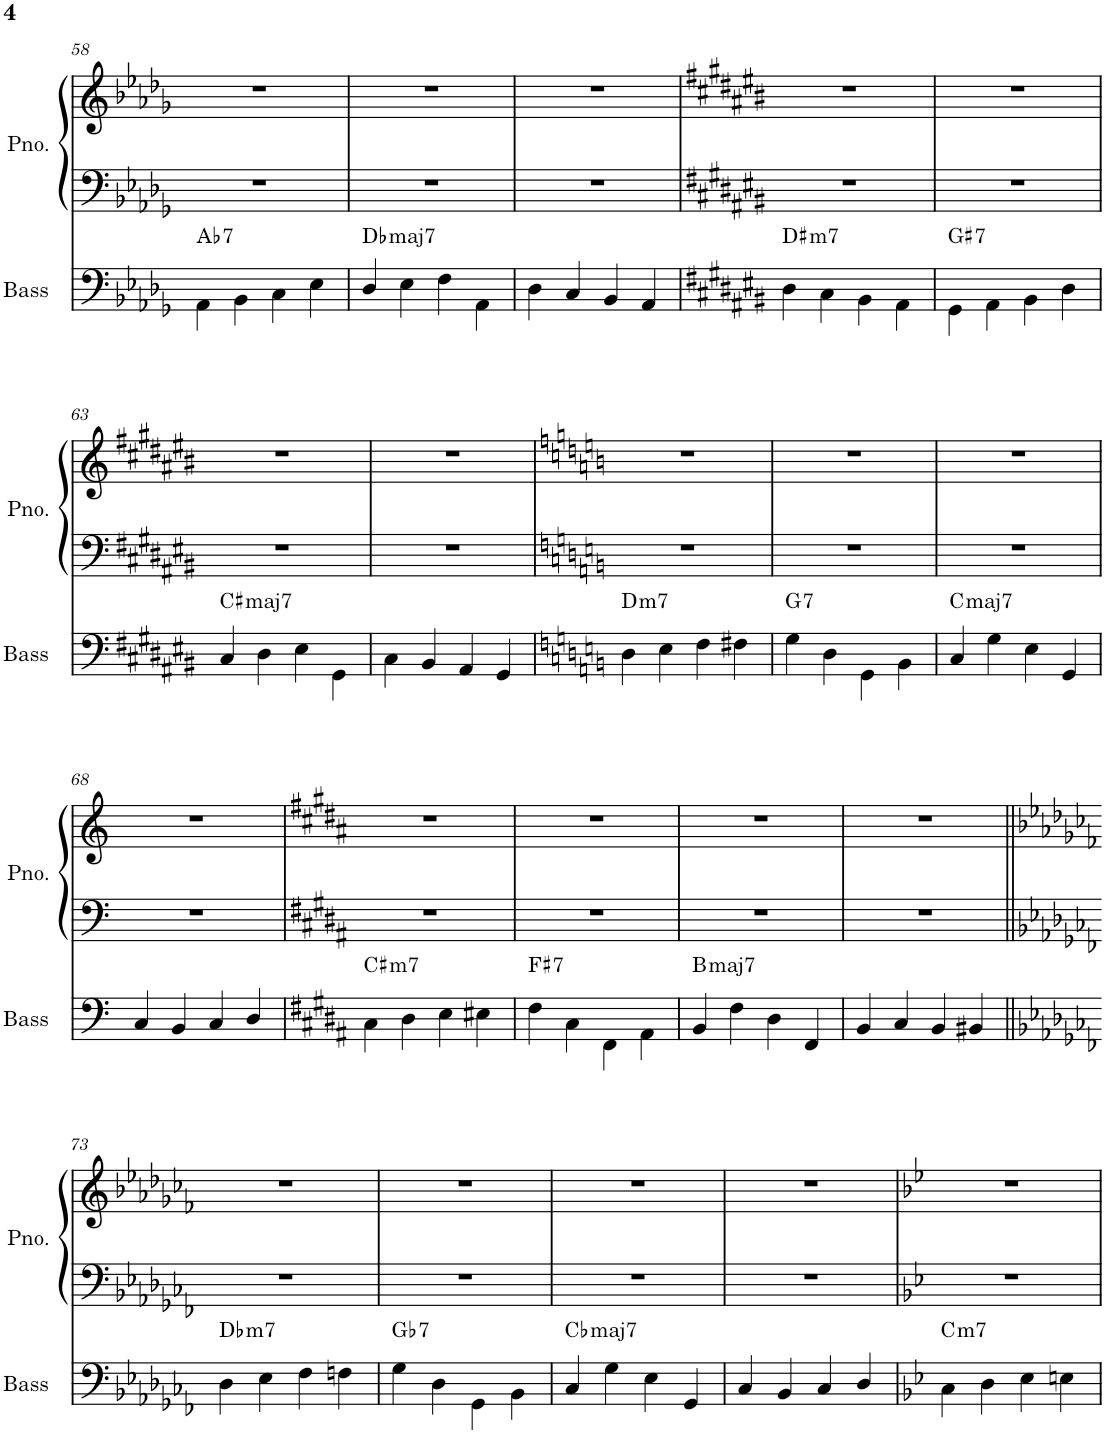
**kern	**harte	**kern	**kern
*part2	*part2	*part1	*part1
*staff3	*	*staff2	*staff1
*I"Acoustic Bass	*	*I"Piano	*
*I'Bass	*	*I'Pno.	*
!!LO:PB:g=z
*clefF4	*	*clefF4	*clefG2
*Trd7c12	*	*	*
*k[b-e-a-d-g-]	*	*k[b-e-a-d-g-]	*k[b-e-a-d-g-]
*M4/4	*	*M4/4	*M4/4
=58	=58	=58	=58
!	!LO:H:kt=7	!	!
4AA-\	Ab:7	1r	1r
4BB-\	.	.	.
4C\	.	.	.
4E-\	.	.	.
=59	=59	=59	=59
!	!LO:H:kt=maj7	!	!
4D-/	Db:maj7	1r	1r
4E-\	.	.	.
4F\	.	.	.
4AA-\	.	.	.
=60	=60	=60	=60
4D-\	.	1r	1r
4C/	.	.	.
4BB-/	.	.	.
4AA-/	.	.	.
=61	=61	=61	=61
*k[f#c#g#d#a#e#b#]	*	*k[f#c#g#d#a#e#b#]	*k[f#c#g#d#a#e#b#]
!	!LO:H:kt=m7	!	!
4D#\	D#:min7	1r	1r
4C#\	.	.	.
4BB#\	.	.	.
4AA#\	.	.	.
=62	=62	=62	=62
!	!LO:H:kt=7	!	!
4GG#\	G#:7	1r	1r
4AA#\	.	.	.
4BB#\	.	.	.
4D#\	.	.	.
!!LO:LB:g=z
=63	=63	=63	=63
!	!LO:H:kt=maj7	!	!
4C#/	C#:maj7	1r	1r
4D#\	.	.	.
4E#\	.	.	.
4GG#\	.	.	.
=64	=64	=64	=64
4C#\	.	1r	1r
4BB#/	.	.	.
4AA#/	.	.	.
4GG#/	.	.	.
=65	=65	=65	=65
*k[]	*	*k[]	*k[]
!	!LO:H:kt=m7	!	!
4D\	D:min7	1r	1r
4E\	.	.	.
4F\	.	.	.
4F#X\	.	.	.
=66	=66	=66	=66
!	!LO:H:kt=7	!	!
4G\	G:7	1r	1r
4D\	.	.	.
4GG\	.	.	.
4BB\	.	.	.
=67	=67	=67	=67
!	!LO:H:kt=maj7	!	!
4C/	C:maj7	1r	1r
4G\	.	.	.
4E\	.	.	.
4GG/	.	.	.
!!LO:LB:g=z
=68	=68	=68	=68
4C/	.	1r	1r
4BB/	.	.	.
4C/	.	.	.
4D/	.	.	.
=69	=69	=69	=69
*k[f#c#g#d#a#]	*	*k[f#c#g#d#a#]	*k[f#c#g#d#a#]
!	!LO:H:kt=m7	!	!
4C#\	C#:min7	1r	1r
4D#\	.	.	.
4E\	.	.	.
4E#X\	.	.	.
=70	=70	=70	=70
!	!LO:H:kt=7	!	!
4F#\	F#:7	1r	1r
4C#\	.	.	.
4FF#\	.	.	.
4AA#\	.	.	.
=71	=71	=71	=71
!	!LO:H:kt=maj7	!	!
4BB/	B:maj7	1r	1r
4F#\	.	.	.
4D#\	.	.	.
4FF#/	.	.	.
=72	=72	=72	=72
4BB/	.	1r	1r
4C#/	.	.	.
4BB/	.	.	.
4BB#X/	.	.	.
!!LO:LB:g=z
=73||	=73||	=73||	=73||
*k[b-e-a-d-g-c-f-]	*	*k[b-e-a-d-g-c-f-]	*k[b-e-a-d-g-c-f-]
!	!LO:H:kt=m7	!	!
4D-\	Db:min7	1r	1r
4E-\	.	.	.
4F-\	.	.	.
4Fn\	.	.	.
=74	=74	=74	=74
!	!LO:H:kt=7	!	!
4G-\	Gb:7	1r	1r
4D-\	.	.	.
4GG-\	.	.	.
4BB-\	.	.	.
=75	=75	=75	=75
!	!LO:H:kt=maj7	!	!
4C-/	Cb:maj7	1r	1r
4G-\	.	.	.
4E-\	.	.	.
4GG-/	.	.	.
=76	=76	=76	=76
4C-/	.	1r	1r
4BB-/	.	.	.
4C-/	.	.	.
4D-/	.	.	.
=77	=77	=77	=77
*k[b-e-]	*	*k[b-e-]	*k[b-e-]
!	!LO:H:kt=m7	!	!
4C\	C:min7	1r	1r
4D\	.	.	.
4E-\	.	.	.
4En\	.	.	.
=	=	=	=
*-	*-	*-	*-
